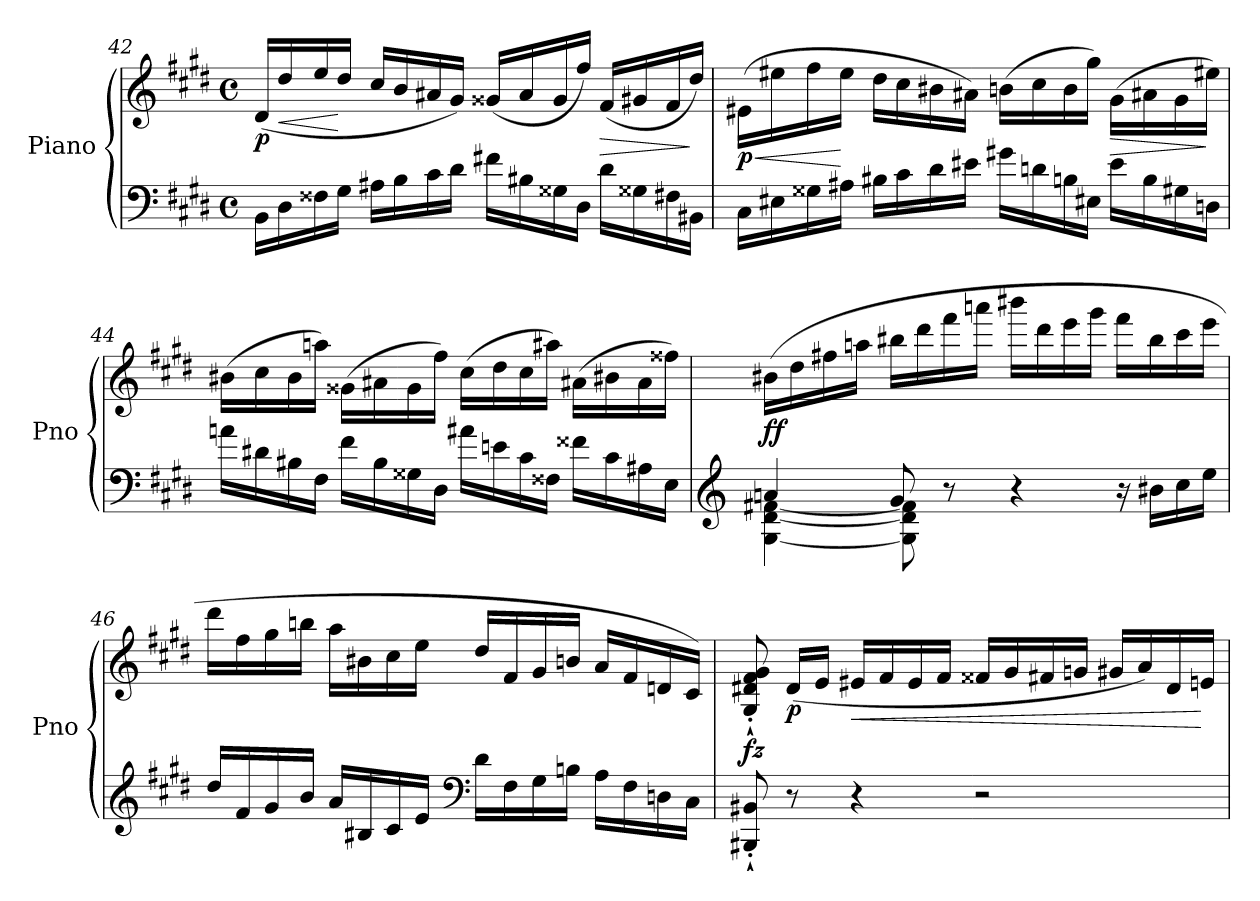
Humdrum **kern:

**kern	**kern	**dynam
*part1	*part1	*part1
*staff2	*staff1	*staff1/2
*I"Piano	*	*
*I'Pno	*	*
!!LO:PB:g=z
*clefF4	*clefG2	*
*k[f#c#g#d#]	*k[f#c#g#d#]	*
*M4/4	*M4/4	*
*met(c)	*met(c)	*
=42	=42	=42
!	!	!LO:DY:b
16BB\LL	(>16d#/LL	p
!	!	!LO:HP:b
16D#\	16dd#/	<
16F##X\	16ee/	.
16G#\JJ	16dd#/JJ	[
!	!	!LO:DY:b
16A#X\LL	16cc#/LL	other-dynamics
16B\	16b/	.
16c#\	16a#X/	.
16d#\JJ	16g#/JJ)	.
16f#X\LL	(>16g##X/LL	.
16B#X\	16a#/	.
16G##X\	16g##/	.
16D#\JJ	16ff#/JJ)	.
!	!	!LO:HP:b
16d#\LL	(>16f#/LL	>
16G##X\	16g#X/	.
16F#X\	16f#/	.
16BB#X\JJ	16dd#/JJ)	]
=43	=43	=43
!	!	!LO:HP:b
!	!	!LO:DY:n=1:b
16C#\LL	(>16e#X\LL	< p
16E#X\	16ee#X\	.
16G##X\	16ff#\	.
16A#X\JJ	16ee#\JJ	[
!	!	!LO:DY:n=2:b
16B#X\LL	16dd#\LL	other-dynamics
16c#\	16cc#\	.
16d#\	16b#X\	.
16e#X\JJ	16a#X\JJ)	.
16g#X\LL	(>16bn\LL	.
16dn\	16cc#\	.
16Bn\	16b\	.
16E#X\JJ	16gg#\JJ)	.
!	!	!LO:HP:b
16e#\LL	(>16g#\LL	>
16B\	16a#X\	.
16G#X\	16g#\	.
16Dn\JJ	16ee#X\JJ)	]
!!LO:LB:g=z
=44	=44	=44
!	!	!LO:DY:b
16an\LL	(16b#X\LL	other-dynamics
16d#X\	16cc#\	.
16B#X\	16b#\	.
16F#\JJ	16aan\JJ)	.
16f#\LL	(16g##X\LL	.
16B#\	16a#X\	.
16G##X\	16g##\	.
16D#\JJ	16ff#\JJ)	.
16a#X\LL	(16cc#\LL	.
16en\	16dd#\	.
16c#\	16cc#\	.
16F##X\JJ	16aa#X\JJ)	.
16f##X\LL	(16a#X\LL	.
16c#\	16b#X\	.
16A#X\	16a#\	.
16E\JJ	16ff##X\JJ)	.
!!LO:LB:g=z
=45	=45	=45
*clefG2	*	*
*^	*	*
!	!	!	!LO:DY:b
4an/	[4G#\ [4d#\ [4f#X\	(16b#X\LL	ff
.	.	16dd#\	.
.	.	16ff#X\	.
.	.	16aan\JJ	.
8g#/	8G#\] 8d#\] 8f#\]	16bb#X\LL	.
.	.	16ddd#\	.
8r	2ryy	16fff#\	.
.	.	16aaan\JJ	.
4r	.	16bbb#X\LL	.
.	.	16ddd#\	.
.	.	16eee\	.
.	.	16ggg#\JJ	.
16r	.	16fff#\LL	.
16b#X\LL	.	16bb#\	.
16cc#\	8ryy	16ccc#\	.
16ee\JJ	.	16eee\JJ	.
*v	*v	*	*
=46	=46	=46
!	!	!LO:DY:b
16dd#/LL	16ddd#\LL	other-dynamics
16f#/	16ff#\	.
16g#/	16gg#\	.
16b/JJ	16bbn\JJ	.
16a/LL	16aa\LL	.
16B#X/	16b#X\	.
16c#/	16cc#\	.
16e/JJ	16ee\JJ	.
*clefF4	*	*
16d#\LL	16dd#/LL	.
16F#\	16f#/	.
16G#\	16g#/	.
16Bn\JJ	16bn/JJ	.
16A\LL	16a/LL	.
16F#\	16f#/	.
16Dn\	16dn/	.
16C#\JJ	16c#/JJ)	.
!!LO:LB:g=z
=47	=47	=47
!	!	!LO:DY:b
8BBB#X/`' 8BB#X/`'	8G#/`' 8d#X/`' 8f#/`' 8g#/`'	fz
!	!	!LO:DY:b
8r	(16d#/LL	p
.	16e/JJ	.
!	!	!LO:HP:b
4r	16e#X/LL	<
.	16f#/	.
.	16e#/	.
.	16f#/JJ	.
2r	16f##X/LL	.
.	16g#/	.
.	16f#X/	.
.	16gn/JJ	.
.	16g#X/LL	.
.	16a/)	.
.	16d#/	.
.	16en/JJ	[
=	=	=
*-	*-	*-
